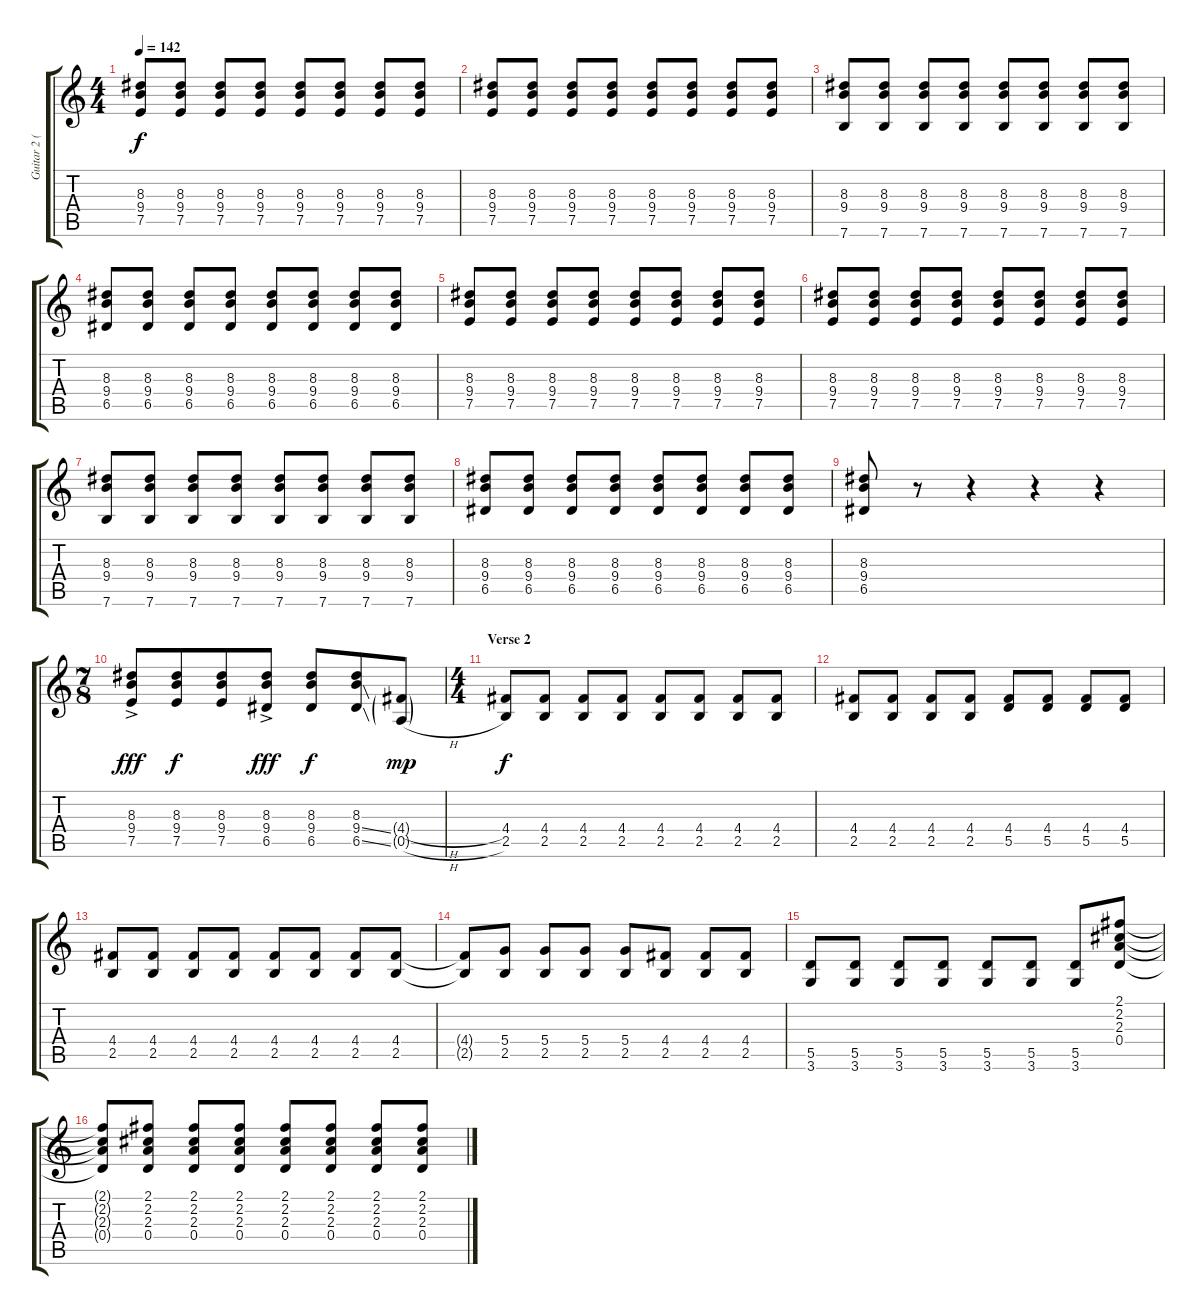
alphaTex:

\track ("Guitar 2 (Daniel)" "Guitar 2 (") {instrument distortionguitar}
\staff {score tabs}
\tuning (E4 B3 G3 D3 A2 E2) {hide}
\ts (4 4)
\tempo 142
\clef g2
\ks c
(8.3 9.4 7.5).8{dy f} (8.3 9.4 7.5).8 (8.3 9.4 7.5).8 (8.3 9.4 7.5).8 (8.3 9.4 7.5).8 (8.3 9.4 7.5).8 (8.3 9.4 7.5).8 (8.3 9.4 7.5).8 |
(8.3 9.4 7.5).8 (8.3 9.4 7.5).8 (8.3 9.4 7.5).8 (8.3 9.4 7.5).8 (8.3 9.4 7.5).8 (8.3 9.4 7.5).8 (8.3 9.4 7.5).8 (8.3 9.4 7.5).8 |
(8.3 9.4 7.6).8 (8.3 9.4 7.6).8 (8.3 9.4 7.6).8 (8.3 9.4 7.6).8 (8.3 9.4 7.6).8 (8.3 9.4 7.6).8 (8.3 9.4 7.6).8 (8.3 9.4 7.6).8 |
(8.3 9.4 6.5).8 (8.3 9.4 6.5).8 (8.3 9.4 6.5).8 (8.3 9.4 6.5).8 (8.3 9.4 6.5).8 (8.3 9.4 6.5).8 (8.3 9.4 6.5).8 (8.3 9.4 6.5).8 |
(8.3 9.4 7.5).8 (8.3 9.4 7.5).8 (8.3 9.4 7.5).8 (8.3 9.4 7.5).8 (8.3 9.4 7.5).8 (8.3 9.4 7.5).8 (8.3 9.4 7.5).8 (8.3 9.4 7.5).8 |
(8.3 9.4 7.5).8 (8.3 9.4 7.5).8 (8.3 9.4 7.5).8 (8.3 9.4 7.5).8 (8.3 9.4 7.5).8 (8.3 9.4 7.5).8 (8.3 9.4 7.5).8 (8.3 9.4 7.5).8 |
(8.3 9.4 7.6).8 (8.3 9.4 7.6).8 (8.3 9.4 7.6).8 (8.3 9.4 7.6).8 (8.3 9.4 7.6).8 (8.3 9.4 7.6).8 (8.3 9.4 7.6).8 (8.3 9.4 7.6).8 |
(8.3 9.4 6.5).8 (8.3 9.4 6.5).8 (8.3 9.4 6.5).8 (8.3 9.4 6.5).8 (8.3 9.4 6.5).8 (8.3 9.4 6.5).8 (8.3 9.4 6.5).8 (8.3 9.4 6.5).8 |
(8.3 9.4 6.5).8 r.8 r.4 r.4 r.4 |
\ts (7 8)
(8.3 9.4 7.5{ac}).8{dy fff} (8.3 9.4 7.5).8{dy f} (8.3 9.4 7.5).8 (8.3 9.4 6.5{ac}).8{dy fff} (8.3 9.4 6.5).8{dy f} (8.3 9.4{ss} 6.5{ss}).8 (4.4{h g} 0.5{h g}).8{dy mp} |
\ts (4 4)
\section ("" "Verse 2")
(4.4 2.5).8{dy f} (4.4 2.5).8 (4.4 2.5).8 (4.4 2.5).8 (4.4 2.5).8 (4.4 2.5).8 (4.4 2.5).8 (4.4 2.5).8 |
(4.4 2.5).8 (4.4 2.5).8 (4.4 2.5).8 (4.4 2.5).8 (4.4 5.5).8 (4.4 5.5).8 (4.4 5.5).8 (4.4 5.5).8 |
(4.4 2.5).8 (4.4 2.5).8 (4.4 2.5).8 (4.4 2.5).8 (4.4 2.5).8 (4.4 2.5).8 (4.4 2.5).8 (4.4 2.5).8 |
(4.4{t} 2.5{t}).8 (5.4 2.5).8 (5.4 2.5).8 (5.4 2.5).8 (5.4 2.5).8 (4.4 2.5).8 (4.4 2.5).8 (4.4 2.5).8 |
(5.5 3.6).8 (5.5 3.6).8 (5.5 3.6).8 (5.5 3.6).8 (5.5 3.6).8 (5.5 3.6).8 (5.5 3.6).8 (2.1 2.2 2.3 0.4).8 |
(2.1{t} 2.2{t} 2.3{t} 0.4{t}).8 (2.1 2.2 2.3 0.4).8 (2.1 2.2 2.3 0.4).8 (2.1 2.2 2.3 0.4).8 (2.1 2.2 2.3 0.4).8 (2.1 2.2 2.3 0.4).8 (2.1 2.2 2.3 0.4).8 (2.1 2.2 2.3 0.4).8
